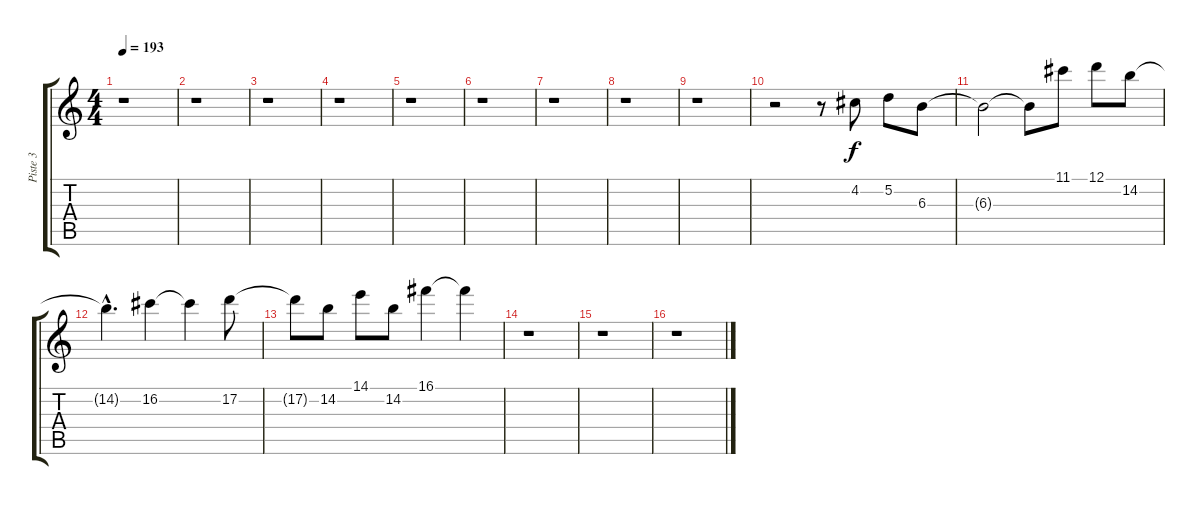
\track ("Piste 3" "Piste 3") {instrument distortionguitar}
\staff {score tabs}
\tuning (D4 A3 F3 C3 G2 D2) {hide}
\ts (4 4)
\tempo 193
\clef g2
\ks c
r.1{dy f} |
r.1 |
r.1 |
r.1 |
r.1 |
r.1 |
r.1 |
r.1 |
r.1 |
r.2 r.8 4.2.8 5.2.8 6.3.8 |
6.3{t}.2 6.3{t}.8 11.1.8 12.1.8 14.2.8 |
14.2{hac t}.4{d} 16.2.4 16.2{t}.4 17.2.8 |
17.2{t}.8 14.2.8 14.1.8 14.2.8 16.1.4 16.1{t}.4 |
r.1 |
r.1 |
r.1
